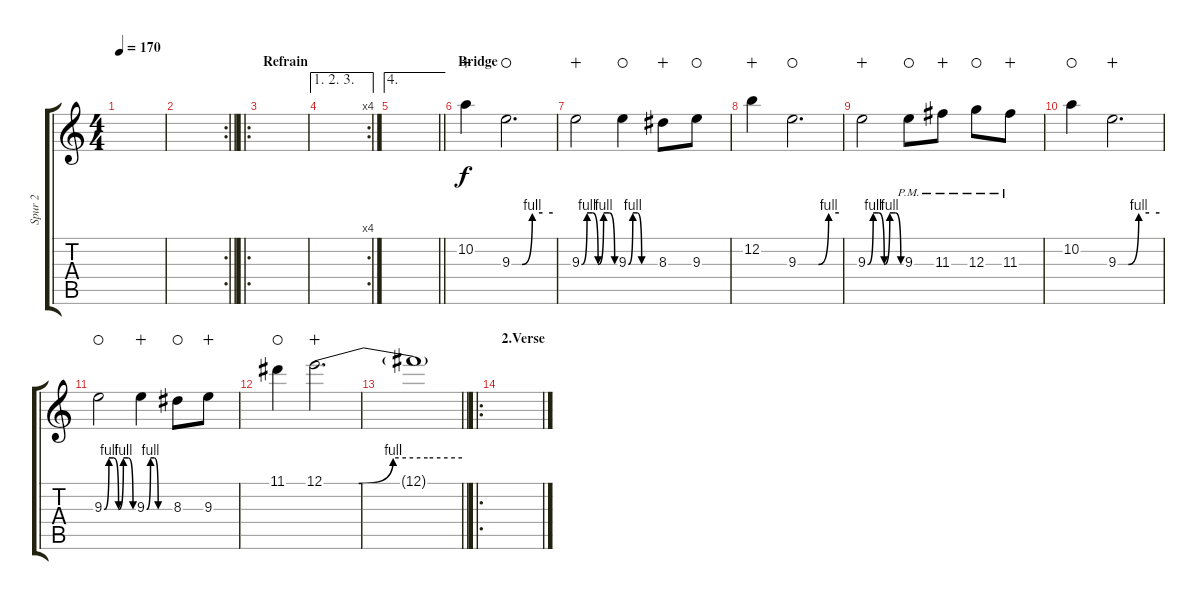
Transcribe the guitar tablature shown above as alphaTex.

\track ("Spur 2" "Spur 2") {instrument distortionguitar}
\staff {score tabs}
\tuning (E4 B3 G3 D3 A2 E2) {hide}
\ts (4 4)
\tempo 170
\clef g2
\ks c
|
\rc 2
\barLineRight lightlight
|
\ro
\section ("" "Refrain")
|
\ae (1 2 3)
\rc 4
|
\ae 4
\barLineRight lightlight
|
\section ("" "Bridge")
10.2.4{wahc} 9.3{be (custom 0 0 15 0 30 4 45 4 60 4)}.2{d waho} |
9.3{be (custom 0 0 10 4 20 4 30 0 40 4 50 4 60 0)}.2{wahc} 9.3{be (custom 0 0 10 4 20 4 30 0 60 0)}.4{waho} 8.3.8{wahc} 9.3.8{waho} |
12.2.4{wahc} 9.3{be (custom 0 0 15 0 30 0 45 4 60 4)}.2{d waho} |
9.3{be (custom 0 0 10 4 20 4 30 0 40 4 50 4 60 0)}.2{wahc} 9.3{pm}.8{waho} 11.3{pm}.8{wahc} 12.3{pm}.8{waho} 11.3{pm}.8{wahc} |
10.2.4{waho} 9.3{be (custom 0 0 15 0 30 4 45 4 60 4)}.2{d wahc} |
9.3{be (custom 0 0 10 4 20 4 30 0 40 4 50 4 60 0)}.2{waho} 9.3{be (custom 0 0 10 4 20 4 30 0 60 0)}.4{wahc} 8.3.8{waho} 9.3.8{wahc} |
11.1.4{waho} 12.1{be (custom 0 0 15 0 30 4 45 4 60 4)}.2{d wahc} |
\barLineRight lightlight
12.1{t}.1 |
\ro
\section ("" "2.Verse")
